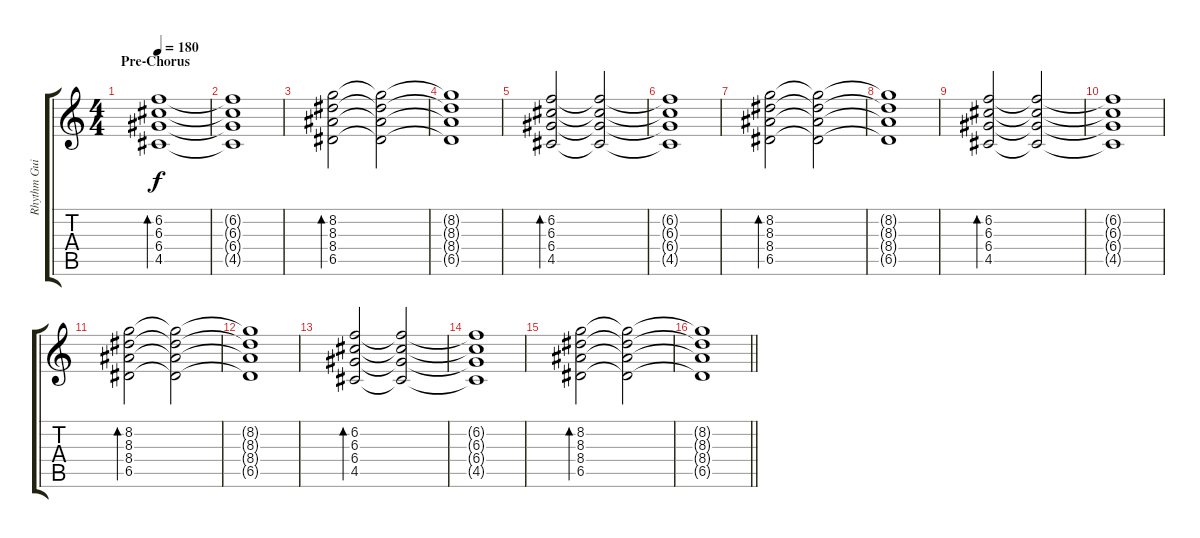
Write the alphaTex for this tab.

\track ("Rhythm Guitar" "Rhythm Gui") {instrument overdrivenguitar}
\staff {score tabs}
\tuning (E4 B3 G3 D3 A2 E2) {hide}
\ts (4 4)
\section ("" "Pre-Chorus")
\tempo 180
\clef g2
\ks c
(6.2 6.3 6.4 4.5).1{bd 480 dy f volume 4} |
(6.2{t} 6.3{t} 6.4{t} 4.5{t}).1 |
(8.2 8.3 8.4 6.5).2{bd 480 volume 6} (8.2{t} 8.3{t} 8.4{t} 6.5{t}).2{volume 4} |
(8.2{t} 8.3{t} 8.4{t} 6.5{t}).1 |
(6.2 6.3 6.4 4.5).2{bd 480 volume 6} (6.2{t} 6.3{t} 6.4{t} 4.5{t}).2{volume 4} |
(6.2{t} 6.3{t} 6.4{t} 4.5{t}).1 |
(8.2 8.3 8.4 6.5).2{bd 480 volume 6} (8.2{t} 8.3{t} 8.4{t} 6.5{t}).2{volume 4} |
(8.2{t} 8.3{t} 8.4{t} 6.5{t}).1 |
(6.2 6.3 6.4 4.5).2{bd 480 volume 6} (6.2{t} 6.3{t} 6.4{t} 4.5{t}).2{volume 4} |
(6.2{t} 6.3{t} 6.4{t} 4.5{t}).1 |
(8.2 8.3 8.4 6.5).2{bd 480 volume 6} (8.2{t} 8.3{t} 8.4{t} 6.5{t}).2{volume 4} |
(8.2{t} 8.3{t} 8.4{t} 6.5{t}).1 |
(6.2 6.3 6.4 4.5).2{bd 480 volume 6} (6.2{t} 6.3{t} 6.4{t} 4.5{t}).2{volume 4} |
(6.2{t} 6.3{t} 6.4{t} 4.5{t}).1 |
(8.2 8.3 8.4 6.5).2{bd 480 volume 6} (8.2{t} 8.3{t} 8.4{t} 6.5{t}).2{volume 4} |
\barLineRight lightlight
(8.2{t} 8.3{t} 8.4{t} 6.5{t}).1
